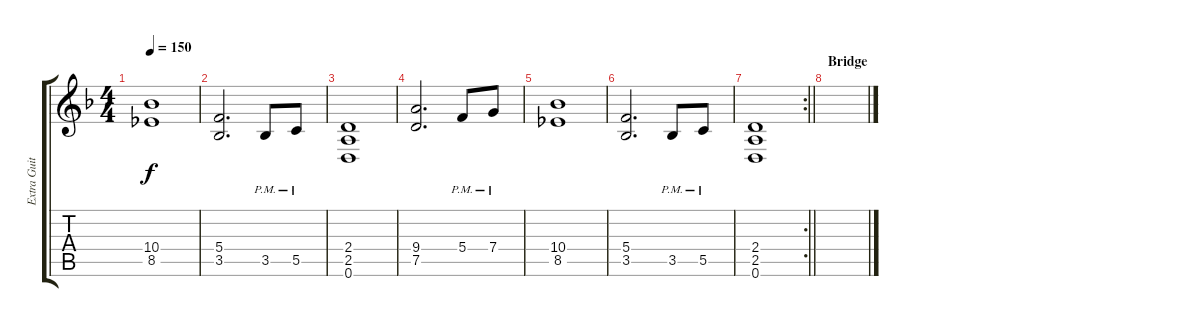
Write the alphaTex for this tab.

\track ("Extra Guitar" "Extra Guit") {instrument distortionguitar}
\staff {score tabs}
\tuning (D4 A3 F3 C3 G2 D2) {hide}
\ts (4 4)
\tempo 150
\clef g2
\ks dminor
(10.4 8.5).1{dy f} |
(5.4 3.5).2{d} 3.5{pm}.8 5.5{pm}.8 |
(2.4 2.5 0.6).1 |
(9.4 7.5).2{d} 5.4{pm}.8 7.4{pm}.8 |
(10.4 8.5).1 |
(5.4 3.5).2{d} 3.5{pm}.8 5.5{pm}.8 |
\rc 2
\barLineRight lightlight
(2.4 2.5 0.6).1 |
\section ("" "Bridge")
